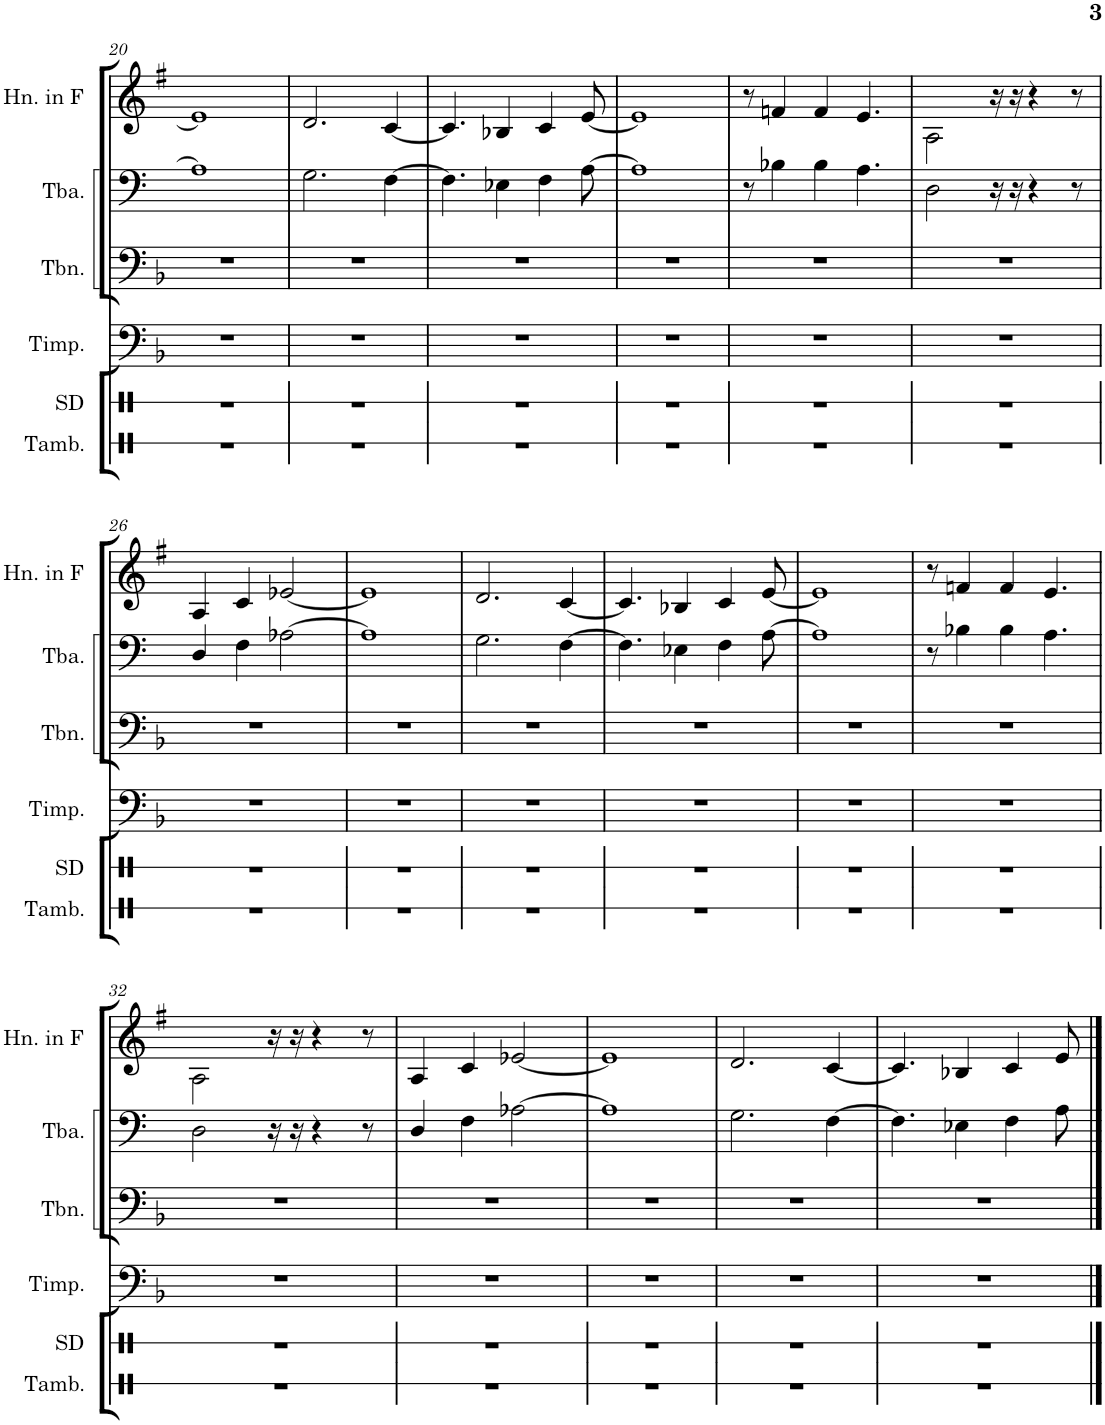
**kern	**kern	**kern	**kern	**kern
*part5	*part4	*part3	*part2	*part1
*staff5	*staff4	*staff3	*staff2	*staff1
*I"Snare Drum	*I"Timpani	*I"Trombone	*I"Tuba	*I"Horn in F
*I'SD	*I'Timp.	*I'Tbn.	*I'Tba.	*I'Hn. in F
!!LO:PB:g=z
*clefX	*clefF4	*clefF4	*clefF4	*clefG2
*	*	*	*	*Trd4c7
*k[]	*k[b-]	*k[b-]	*k[]	*k[f#]
*M4/4	*M4/4	*M4/4	*M4/4	*M4/4
=20	=20	=20	=20	=20
1r	1r	1r	1A-]	1e-]
=21	=21	=21	=21	=21
1r	1r	1r	2.G\	2.d/
.	.	.	[4F\	[4c/
=22	=22	=22	=22	=22
1r	1r	1r	4.F\]	4.c/]
.	.	.	4E-X\	4B-X/
.	.	.	4F\	4c/
.	.	.	[8A\	[8e/
=23	=23	=23	=23	=23
1r	1r	1r	1A]	1e]
=24	=24	=24	=24	=24
1r	1r	1r	8r	8r
.	.	.	4B-X\	4fn/
.	.	.	4B-\	4f/
.	.	.	4.A\	4.e/
=25	=25	=25	=25	=25
1r	1r	1r	2D\	2A\
.	.	.	16r	16r
.	.	.	16r	16r
.	.	.	4r	4r
.	.	.	8r	8r
!!LO:LB:g=z
=26	=26	=26	=26	=26
1r	1r	1r	4D/	4A/
.	.	.	4F\	4c/
.	.	.	[2A-X\	[2e-X/
=27	=27	=27	=27	=27
1r	1r	1r	1A-]	1e-]
=28	=28	=28	=28	=28
1r	1r	1r	2.G\	2.d/
.	.	.	[4F\	[4c/
=29	=29	=29	=29	=29
1r	1r	1r	4.F\]	4.c/]
.	.	.	4E-X\	4B-X/
.	.	.	4F\	4c/
.	.	.	[8A\	[8e/
=30	=30	=30	=30	=30
1r	1r	1r	1A]	1e]
=31	=31	=31	=31	=31
1r	1r	1r	8r	8r
.	.	.	4B-X\	4fn/
.	.	.	4B-\	4f/
.	.	.	4.A\	4.e/
!!LO:LB:g=z
=32	=32	=32	=32	=32
1r	1r	1r	2D\	2A\
.	.	.	16r	16r
.	.	.	16r	16r
.	.	.	4r	4r
.	.	.	8r	8r
=33	=33	=33	=33	=33
1r	1r	1r	4D/	4A/
.	.	.	4F\	4c/
.	.	.	[2A-X\	[2e-X/
=34	=34	=34	=34	=34
1r	1r	1r	1A-]	1e-]
=35	=35	=35	=35	=35
1r	1r	1r	2.G\	2.d/
.	.	.	[4F\	[4c/
=36	=36	=36	=36	=36
1r	1r	1r	4.F\]	4.c/]
.	.	.	4E-X\	4B-X/
.	.	.	4F\	4c/
.	.	.	8A\	8e/
==	==	==	==	==
*-	*-	*-	*-	*-
